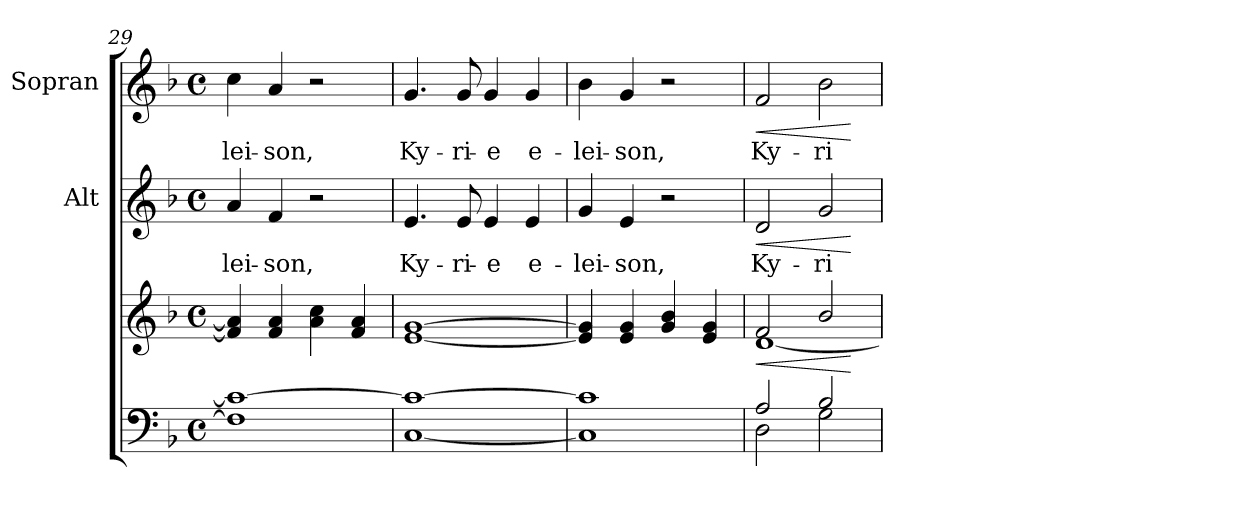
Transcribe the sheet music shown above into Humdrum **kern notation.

**kern	**kern	**dynam	**kern	**text	**dynam	**kern	**text	**dynam
*part3	*part3	*part3	*part2	*part2	*part2	*part1	*part1	*part1
*staff4	*staff3	*staff3/4	*staff2	*staff2	*staff2	*staff1	*staff1	*staff1
*	*	*	*I"Alt	*	*	*I"Sopran	*	*
*	*	*	*I'A.	*	*	*I'S.	*	*
*clefF4	*clefG2	*	*clefG2	*	*	*clefG2	*	*
*k[b-]	*k[b-]	*	*k[b-]	*	*	*k[b-]	*	*
*F:	*F:	*	*F:	*	*	*F:	*	*
*M4/4	*M4/4	*	*M4/4	*	*	*M4/4	*	*
*met(c)	*met(c)	*	*met(c)	*	*	*met(c)	*	*
=29	=29	=29	=29	=29	=29	=29	=29	=29
*^	*	*	*	*	*	*	*	*
!	!	!	!	!	!LO:LY:b	!	!	!LO:LY:b	!
1c_	1F]	4f/] 4a/]	.	4a/	-lei-	.	4cc\	-lei-	.
!	!	!	!	!	!LO:LY:b	!	!	!LO:LY:b	!
.	.	4f/ 4a/	.	4f/	-son,	.	4a/	-son,	.
.	.	4a\ 4cc\	.	2r	.	.	2r	.	.
.	.	4f/ 4a/	.	.	.	.	.	.	.
=30	=30	=30	=30	=30	=30	=30	=30	=30	=30
!	!	!	!	!	!LO:LY:b	!	!	!LO:LY:b	!
1c_	[<1C	[1e [1g	.	4.e/	Ky-	.	4.g/	Ky-	.
!	!	!	!	!	!LO:LY:b	!	!	!LO:LY:b	!
.	.	.	.	8e/	-ri-	.	8g/	-ri-	.
!	!	!	!	!	!LO:LY:b	!	!	!LO:LY:b	!
.	.	.	.	4e/	-e	.	4g/	-e	.
!	!	!	!	!	!LO:LY:b	!	!	!LO:LY:b	!
.	.	.	.	4e/	e-	.	4g/	e-	.
!!LO:PB:g=z
=31	=31	=31	=31	=31	=31	=31	=31	=31	=31
!	!	!	!	!	!LO:LY:b	!	!	!LO:LY:b	!
1c]	1C]	4e/] 4g/]	.	4g/	-lei-	.	4b-\	-lei-	.
!	!	!	!	!	!LO:LY:b	!	!	!LO:LY:b	!
.	.	4e/ 4g/	.	4e/	-son,	.	4g/	-son,	.
.	.	4g/ 4b-/	.	2r	.	.	2r	.	.
.	.	4e/ 4g/	.	.	.	.	.	.	.
=32	=32	=32	=32	=32	=32	=32	=32	=32	=32
!	!	!	!LO:HP:b	!	!LO:LY:b	!LO:HP:b	!	!LO:LY:b	!LO:HP:b
*	*	*^	*	*	*	*	*	*	*
2A/	2D\	2f/	[<1d	<	2d/	Ky-	<	2f/	Ky-	<
!	!	!	!	!	!	!LO:LY:b	!	!	!LO:LY:b	!
2B-/	2G\	2b-/	.	.	2g/	-ri-	.	2b-\	-ri-	.
*v	*v	*	*	*	*	*	*	*	*	*
*	*v	*v	*	*	*	*	*	*	*
.	.	[	.	.	[	.	.	[
=	=	=	=	=	=	=	=	=
*-	*-	*-	*-	*-	*-	*-	*-	*-
